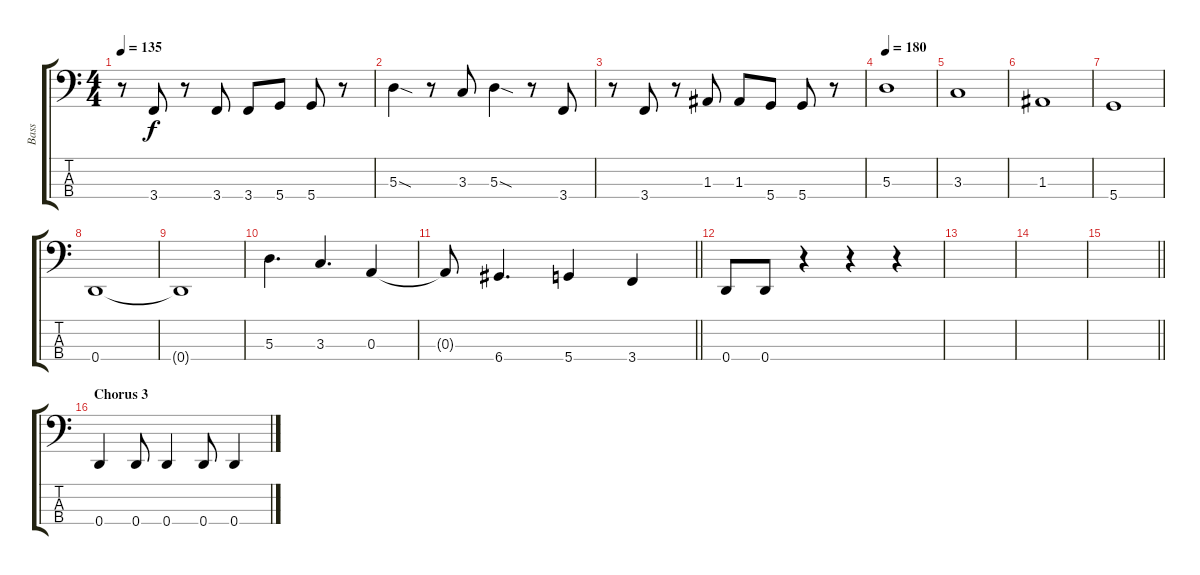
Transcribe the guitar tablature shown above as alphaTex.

\track ("Bass" "Bass") {instrument electricbasspick}
\staff {score tabs}
\tuning (G2 D2 A1 D1) {hide}
\ts (4 4)
\tempo 135
\clef f4
\ks c
r.8{dy f} 3.4.8 r.8 3.4.8 3.4.8 5.4.8 5.4.8 r.8 |
5.3{sod}.4 r.8 3.3.8 5.3{sod}.4 r.8 3.4.8 |
r.8 3.4.8 r.8 1.3.8 1.3.8 5.4.8 5.4.8 r.8 |
\tempo 180
5.3.1{volume 10 instrument electricbassfinger} |
3.3.1 |
1.3.1 |
5.4.1 |
0.4.1 |
0.4{t}.1 |
5.3.4{d} 3.3.4{d} 0.3.4 |
\barLineRight lightlight
0.3{t}.8 6.4.4{d} 5.4.4 3.4.4 |
0.4.8 0.4.8 r.4 r.4 r.4 |
|
|
\barLineRight lightlight
|
\section ("" "Chorus 3")
0.4.4 0.4.8 0.4.4 0.4.8 0.4.4
